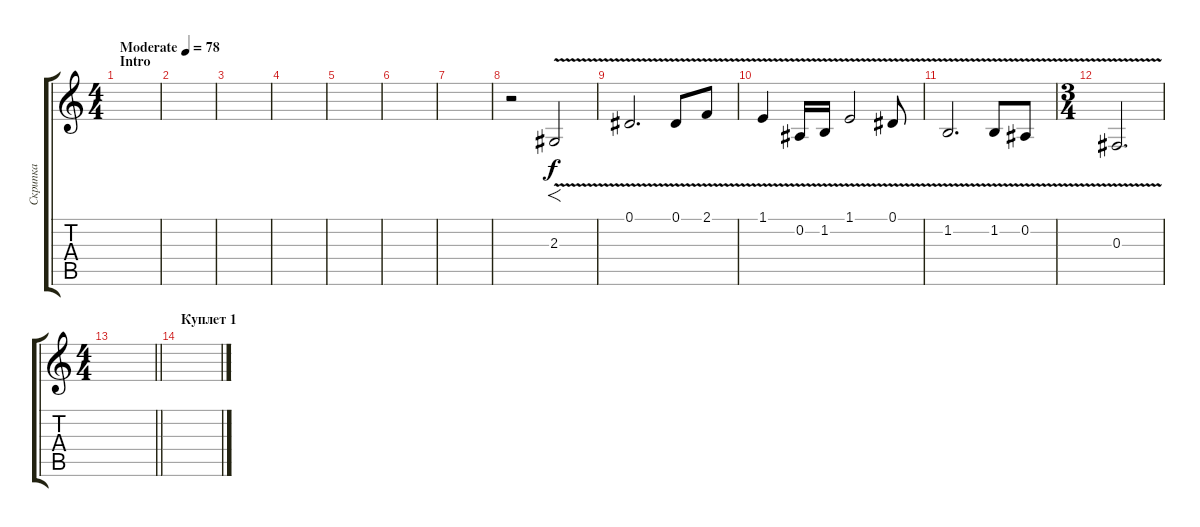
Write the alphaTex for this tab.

\track ("Скрипка" "Скрипка") {instrument violin}
\staff {score tabs}
\tuning (Eb4 Bb3 Gb3 Db3 Ab2 Eb2) {hide}
\ts (4 4)
\section ("" "Intro")
\tempo (78 "Moderate")
\clef g2
\ks c
|
|
|
|
|
|
|
r.2 2.3{v}.2{f} |
0.1{v}.2{d} 0.1{v}.8 2.1{v}.8 |
1.1{v}.4 0.2{v}.16 1.2{v}.16 1.1{v}.2 0.1{v}.8 |
1.2{v}.2{d} 1.2{v}.8 0.2{v}.8 |
\ts (3 4)
0.3{v}.2{d} |
\ts (4 4)
\barLineRight lightlight
|
\section ("" "Куплет 1")
